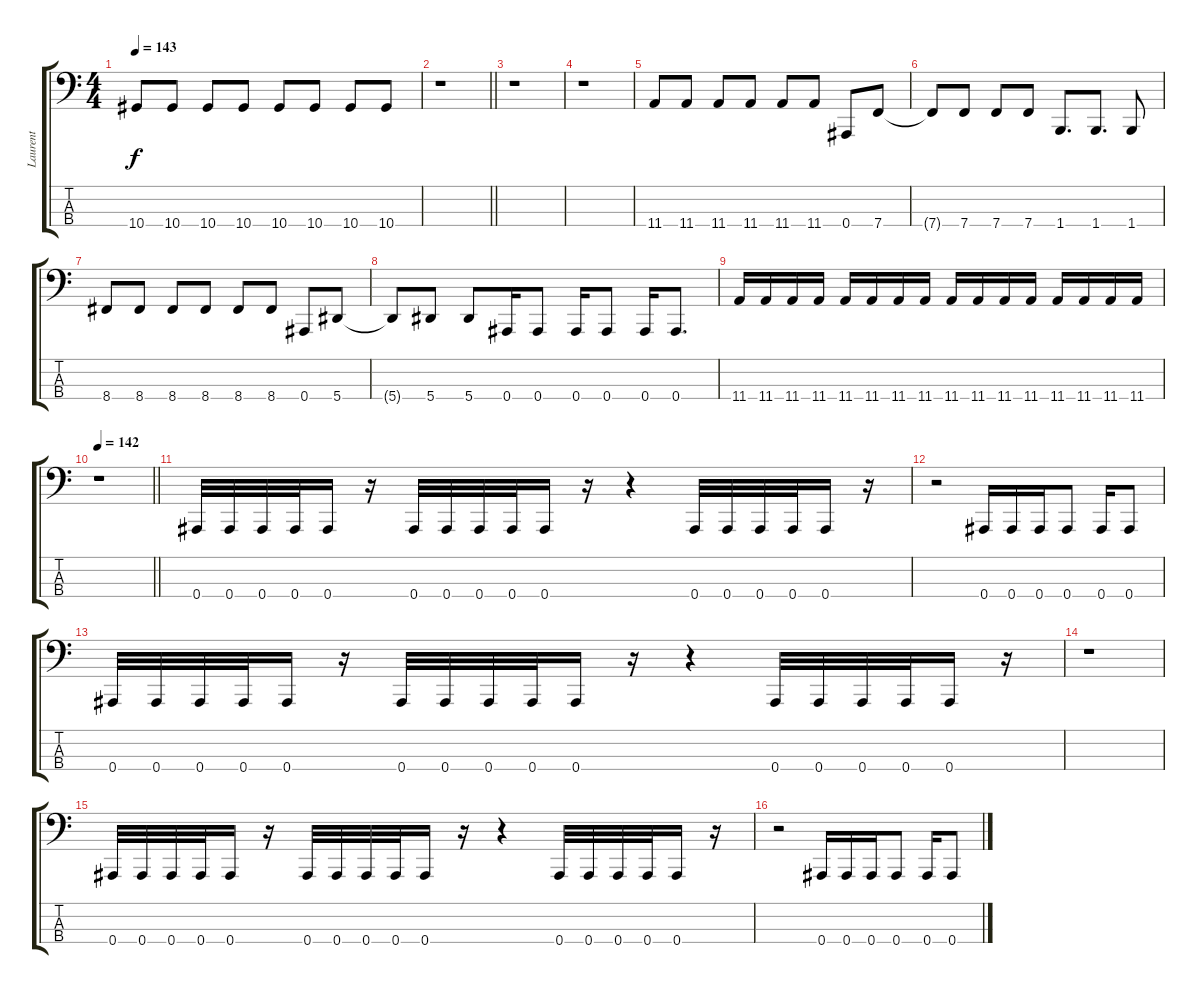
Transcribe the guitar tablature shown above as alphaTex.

\track ("Laurent" "Laurent") {instrument electricbasspick}
\staff {score tabs}
\tuning (Eb2 Bb1 F1 Bb0) {hide}
\ts (4 4)
\tempo 143
\clef f4
\ks c
10.4.8{dy f} 10.4.8 10.4.8 10.4.8 10.4.8 10.4.8 10.4.8 10.4.8 |
\barLineRight lightlight
r.1 |
\section ("" "")
r.1 |
r.1 |
11.4.8 11.4.8 11.4.8 11.4.8 11.4.8 11.4.8 0.4.8 7.4.8 |
7.4{t}.8 7.4.8 7.4.8 7.4.8 1.4.8{d} 1.4.8{d} 1.4.8 |
8.4.8 8.4.8 8.4.8 8.4.8 8.4.8 8.4.8 0.4.8 5.4.8 |
5.4{t}.8 5.4.8 5.4.8 0.4.16 0.4.8 0.4.16 0.4.8 0.4.16 0.4.8{d} |
11.4.16 11.4.16 11.4.16 11.4.16 11.4.16 11.4.16 11.4.16 11.4.16 11.4.16 11.4.16 11.4.16 11.4.16 11.4.16 11.4.16 11.4.16 11.4.16 |
\tempo 142
\barLineRight lightlight
r.1 |
\section ("" "")
0.4.32 0.4.32 0.4.32 0.4.32 0.4.16 r.16 0.4.32 0.4.32 0.4.32 0.4.32 0.4.16 r.16 r.4 0.4.32 0.4.32 0.4.32 0.4.32 0.4.16 r.16 |
r.2 0.4.16 0.4.16 0.4.16 0.4.8 0.4.16 0.4.8 |
0.4.32 0.4.32 0.4.32 0.4.32 0.4.16 r.16 0.4.32 0.4.32 0.4.32 0.4.32 0.4.16 r.16 r.4 0.4.32 0.4.32 0.4.32 0.4.32 0.4.16 r.16 |
r.1 |
0.4.32 0.4.32 0.4.32 0.4.32 0.4.16 r.16 0.4.32 0.4.32 0.4.32 0.4.32 0.4.16 r.16 r.4 0.4.32 0.4.32 0.4.32 0.4.32 0.4.16 r.16 |
r.2 0.4.16 0.4.16 0.4.16 0.4.8 0.4.16 0.4.8
